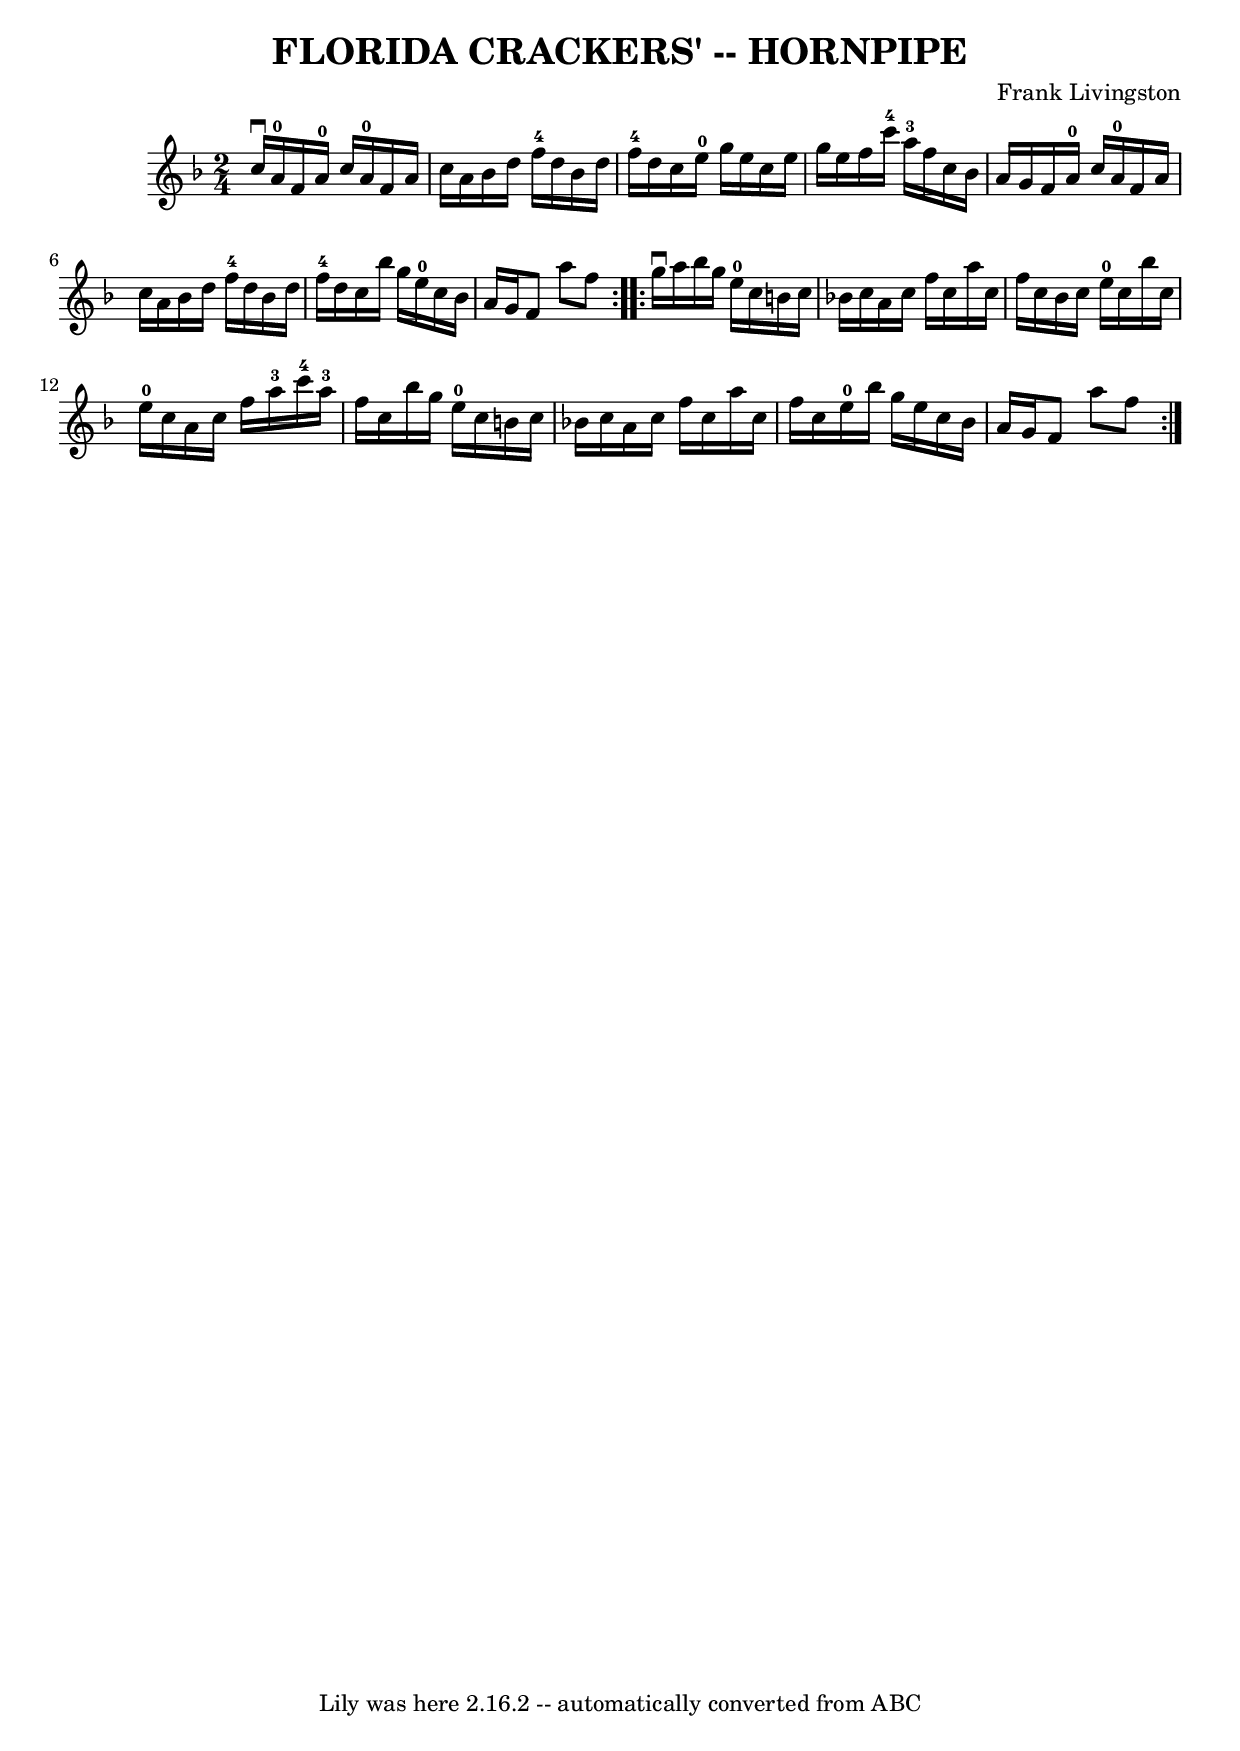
\version "2.16.2"
\include "Mammoth.ily"
\header {
  %% book = "Ryan's Mammoth Collection of Fiddle Tunes"
  composer = "Frank Livingston"
  crossRefNumber = "1"
  footnotes = ""
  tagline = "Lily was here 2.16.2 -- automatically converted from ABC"
  title = "FLORIDA CRACKERS' -- HORNPIPE"

}
voicedefault =  {



  \repeat volta 2 {

    \time 2/4 
    \key f \major
 c''16^\downbow a'16-0       |
    f'16    
    a'16-0 c''16 a'16-0 f'16 a'16 c''16 a'16    |
    
    bes'16 d''16 f''16-4 d''16 bes'16 d''16 f''16-4 d''16  
    |
    c''16 e''16-0 g''16 e''16 c''16 e''16 g''16    
    e''16    |
    f''16 c'''16-4 a''16-3 f''16 c''16    
    bes'16 a'16 g'16    |
    |
    f'16 a'16-0 c''16    
    a'16-0 f'16 a'16 c''16 a'16    |
    bes'16 d''16    
    f''16-4 d''16 bes'16 d''16 f''16-4 d''16    |
    c''16 
    bes''16 g''16 e''16-0 c''16 bes'16 a'16 g'16    |
    
    f'8 a''8 f''8    
  }     
  \repeat volta 2 {
    g''16^\downbow a''16      
    |
    bes''16 g''16 e''16-0 c''16 b'16 c''16 bes'!16 
    c''16    |
    a'16 c''16 f''16 c''16 a''16 c''16    
    f''16 c''16    |
    bes'16 c''16 e''16-0 c''16 bes''16   
    c''16 e''16-0 c''16    |
    a'16 c''16 f''16 a''16-3 
    c'''16-4 a''16-3 f''16 c''16    |
    |
    
    bes''16 g''16 e''16-0 c''16 b'16 c''16 bes'!16 c''16    
    |
    a'16 c''16 f''16 c''16 a''16 c''16 f''16 c''16  
    |
    e''16-0 bes''16 g''16 e''16 c''16 bes'16    
    a'16 g'16    |
    f'8 a''8 f''8    
  }   

}

\score{
  <<

    \context Staff="default"
    {
      \voicedefault 
      
    }

  >>
  \layout {
    
  }
  \midi {
  }

}
